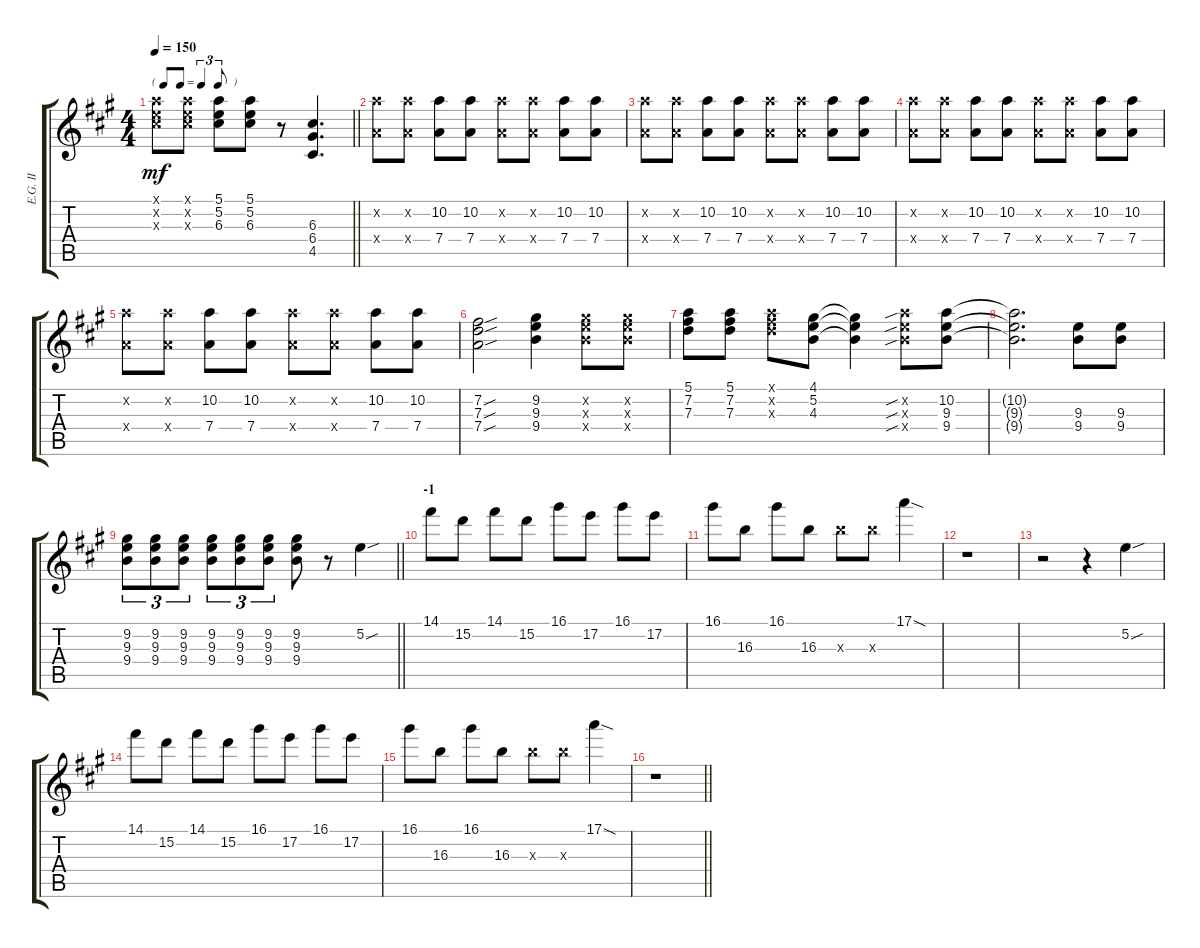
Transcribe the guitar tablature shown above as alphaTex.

\track ("E.G. II" "E.G. II") {instrument overdrivenguitar}
\staff {score tabs}
\tuning (E4 B3 G3 D3 A2 E2) {hide}
\ts (4 4)
\tf triplet8th
\tempo 150
\clef g2
\barLineRight lightlight
\ks a
(5.1{x} 5.2{x} 6.3{x}).8{dy mf} (5.1{x} 5.2{x} 6.3{x}).8 (5.1 5.2 6.3).8 (5.1 5.2 6.3).8 r.8 (6.3 6.4 4.5).4{d} |
\section ("" "")
(10.2{x} 7.4{x}).8 (10.2{x} 7.4{x}).8 (10.2 7.4).8 (10.2 7.4).8 (10.2{x} 7.4{x}).8 (10.2{x} 7.4{x}).8 (10.2 7.4).8 (10.2 7.4).8 |
(10.2{x} 7.4{x}).8 (10.2{x} 7.4{x}).8 (10.2 7.4).8 (10.2 7.4).8 (10.2{x} 7.4{x}).8 (10.2{x} 7.4{x}).8 (10.2 7.4).8 (10.2 7.4).8 |
(10.2{x} 7.4{x}).8 (10.2{x} 7.4{x}).8 (10.2 7.4).8 (10.2 7.4).8 (10.2{x} 7.4{x}).8 (10.2{x} 7.4{x}).8 (10.2 7.4).8 (10.2 7.4).8 |
(10.2{x} 7.4{x}).8 (10.2{x} 7.4{x}).8 (10.2 7.4).8 (10.2 7.4).8 (10.2{x} 7.4{x}).8 (10.2{x} 7.4{x}).8 (10.2 7.4).8 (10.2 7.4).8 |
(7.2{sou} 7.3{sou} 7.4{sou}).2 (9.2 9.3 9.4).4 (9.2{x} 9.3{x} 9.4{x}).8 (9.2{x} 9.3{x} 9.4{x}).8 |
(5.1 7.2 7.3).8 (5.1 7.2 7.3).8 (5.1{x} 7.2{x} 7.3{x}).8 (4.1 5.2 4.3).8 (4.1{t} 5.2{t} 4.3{t}).4 (10.2{sib x} 9.3{sib x} 9.4{sib x}).8 (10.2 9.3 9.4).8 |
(10.2{t} 9.3{t} 9.4{t}).2{d} (9.3 9.4).8 (9.3 9.4).8 |
\barLineRight lightlight
(9.2 9.3 9.4).8{tu (3 2)} (9.2 9.3 9.4).8{tu (3 2)} (9.2 9.3 9.4).8{tu (3 2)} (9.2 9.3 9.4).8{tu (3 2)} (9.2 9.3 9.4).8{tu (3 2)} (9.2 9.3 9.4).8{tu (3 2)} (9.2 9.3 9.4).8 r.8 5.2{sou}.4 |
\section ("" "-1")
14.1.8 15.2.8 14.1.8 15.2.8 16.1.8 17.2.8 16.1.8 17.2.8 |
16.1.8 16.3.8 16.1.8 16.3.8 16.3{x}.8 16.3{x}.8 17.1{sod}.4 |
r.1 |
r.2 r.4 5.2{sou}.4 |
14.1.8 15.2.8 14.1.8 15.2.8 16.1.8 17.2.8 16.1.8 17.2.8 |
16.1.8 16.3.8 16.1.8 16.3.8 16.3{x}.8 16.3{x}.8 17.1{sod}.4 |
\barLineRight lightlight
r.1
